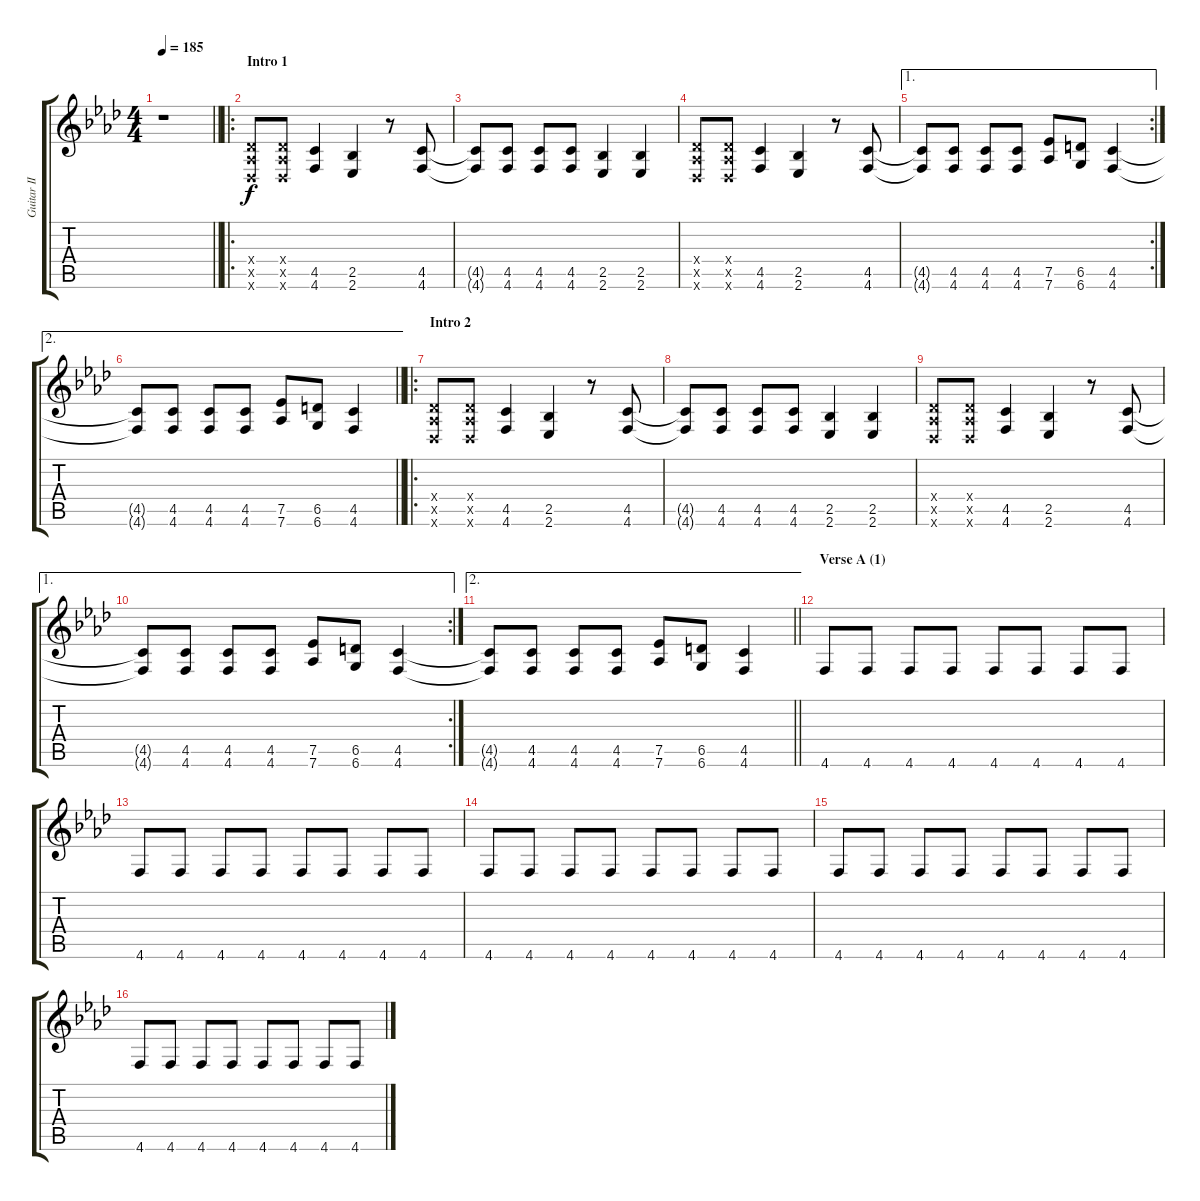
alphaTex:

\track ("Guitar II" "Guitar II") {instrument distortionguitar}
\staff {score tabs}
\tuning (Eb4 Bb3 Gb3 Db3 Ab2 Db2) {hide}
\ts (4 4)
\tempo 185
\clef g2
\barLineRight lightlight
\ks fminor
r.1{dy f instrument distortionguitar} |
\ro
\section ("" "Intro 1")
(0.4{x} 0.5{x} 0.6{x}).8 (0.4{x} 0.5{x} 0.6{x}).8 (4.5 4.6).4 (2.5 2.6).4 r.8 (4.5 4.6).8 |
(4.5{t} 4.6{t}).8 (4.5 4.6).8 (4.5 4.6).8 (4.5 4.6).8 (2.5 2.6).4 (2.5 2.6).4 |
(0.4{x} 0.5{x} 0.6{x}).8 (0.4{x} 0.5{x} 0.6{x}).8 (4.5 4.6).4 (2.5 2.6).4 r.8 (4.5 4.6).8 |
\ae 1
\rc 2
(4.5{t} 4.6{t}).8 (4.5 4.6).8 (4.5 4.6).8 (4.5 4.6).8 (7.5 7.6).8 (6.5 6.6).8 (4.5 4.6).4 |
\ae 2
\barLineRight lightlight
(4.5{t} 4.6{t}).8 (4.5 4.6).8 (4.5 4.6).8 (4.5 4.6).8 (7.5 7.6).8 (6.5 6.6).8 (4.5 4.6).4 |
\ro
\section ("" "Intro 2")
(0.4{x} 0.5{x} 0.6{x}).8 (0.4{x} 0.5{x} 0.6{x}).8 (4.5 4.6).4 (2.5 2.6).4 r.8 (4.5 4.6).8 |
(4.5{t} 4.6{t}).8 (4.5 4.6).8 (4.5 4.6).8 (4.5 4.6).8 (2.5 2.6).4 (2.5 2.6).4 |
(0.4{x} 0.5{x} 0.6{x}).8 (0.4{x} 0.5{x} 0.6{x}).8 (4.5 4.6).4 (2.5 2.6).4 r.8 (4.5 4.6).8 |
\ae 1
\rc 2
(4.5{t} 4.6{t}).8 (4.5 4.6).8 (4.5 4.6).8 (4.5 4.6).8 (7.5 7.6).8 (6.5 6.6).8 (4.5 4.6).4 |
\ae 2
\barLineRight lightlight
(4.5{t} 4.6{t}).8 (4.5 4.6).8 (4.5 4.6).8 (4.5 4.6).8 (7.5 7.6).8 (6.5 6.6).8 (4.5 4.6).4 |
\section ("" "Verse A (1)")
4.6.8 4.6.8 4.6.8 4.6.8 4.6.8 4.6.8 4.6.8 4.6.8 |
4.6.8 4.6.8 4.6.8 4.6.8 4.6.8 4.6.8 4.6.8 4.6.8 |
4.6.8 4.6.8 4.6.8 4.6.8 4.6.8 4.6.8 4.6.8 4.6.8 |
4.6.8 4.6.8 4.6.8 4.6.8 4.6.8 4.6.8 4.6.8 4.6.8 |
4.6.8 4.6.8 4.6.8 4.6.8 4.6.8 4.6.8 4.6.8 4.6.8
